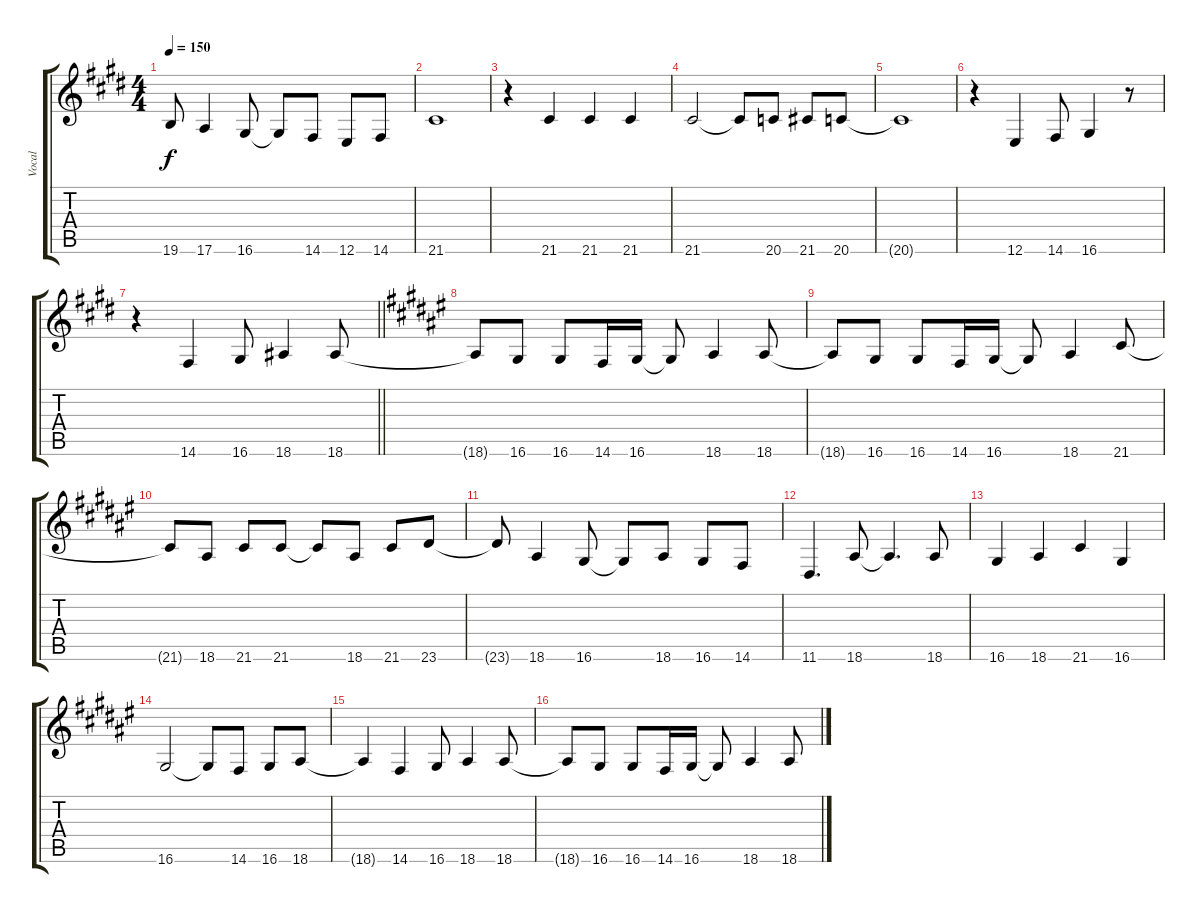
\track ("Vocal" "Vocal") {instrument choiraahs}
\staff {score tabs}
\tuning (E4 B3 G3 D3 A2 E2) {hide}
\ts (4 4)
\tempo 150
\clef g2
\ks e
19.6{t}.8{dy f} 17.6.4 16.6.8 16.6{t}.8 14.6.8 12.6.8 14.6.8 |
21.6.1 |
r.4 21.6.4 21.6.4 21.6.4 |
21.6.2 21.6{t}.8 20.6.8 21.6.8 20.6.8 |
20.6{t}.1 |
r.4 12.6.4 14.6.8 16.6.4 r.8 |
\barLineRight lightlight
r.4 14.6.4 16.6.8 18.6.4 18.6.8 |
\ks f#
18.6{t}.8 16.6.8 16.6.8 14.6.16 16.6.16 16.6{t}.8 18.6.4 18.6.8 |
18.6{t}.8 16.6.8 16.6.8 14.6.16 16.6.16 16.6{t}.8 18.6.4 21.6.8 |
21.6{t}.8 18.6.8 21.6.8 21.6.8 21.6{t}.8 18.6.8 21.6.8 23.6.8 |
23.6{t}.8 18.6.4 16.6.8 16.6{t}.8 18.6.8 16.6.8 14.6.8 |
11.6.4{d} 18.6.8 18.6{t}.4{d} 18.6.8 |
16.6.4 18.6.4 21.6.4 16.6.4 |
16.6.2 16.6{t}.8 14.6.8 16.6.8 18.6.8 |
18.6{t}.4 14.6.4 16.6.8 18.6.4 18.6.8 |
18.6{t}.8 16.6.8 16.6.8 14.6.16 16.6.16 16.6{t}.8 18.6.4 18.6.8
